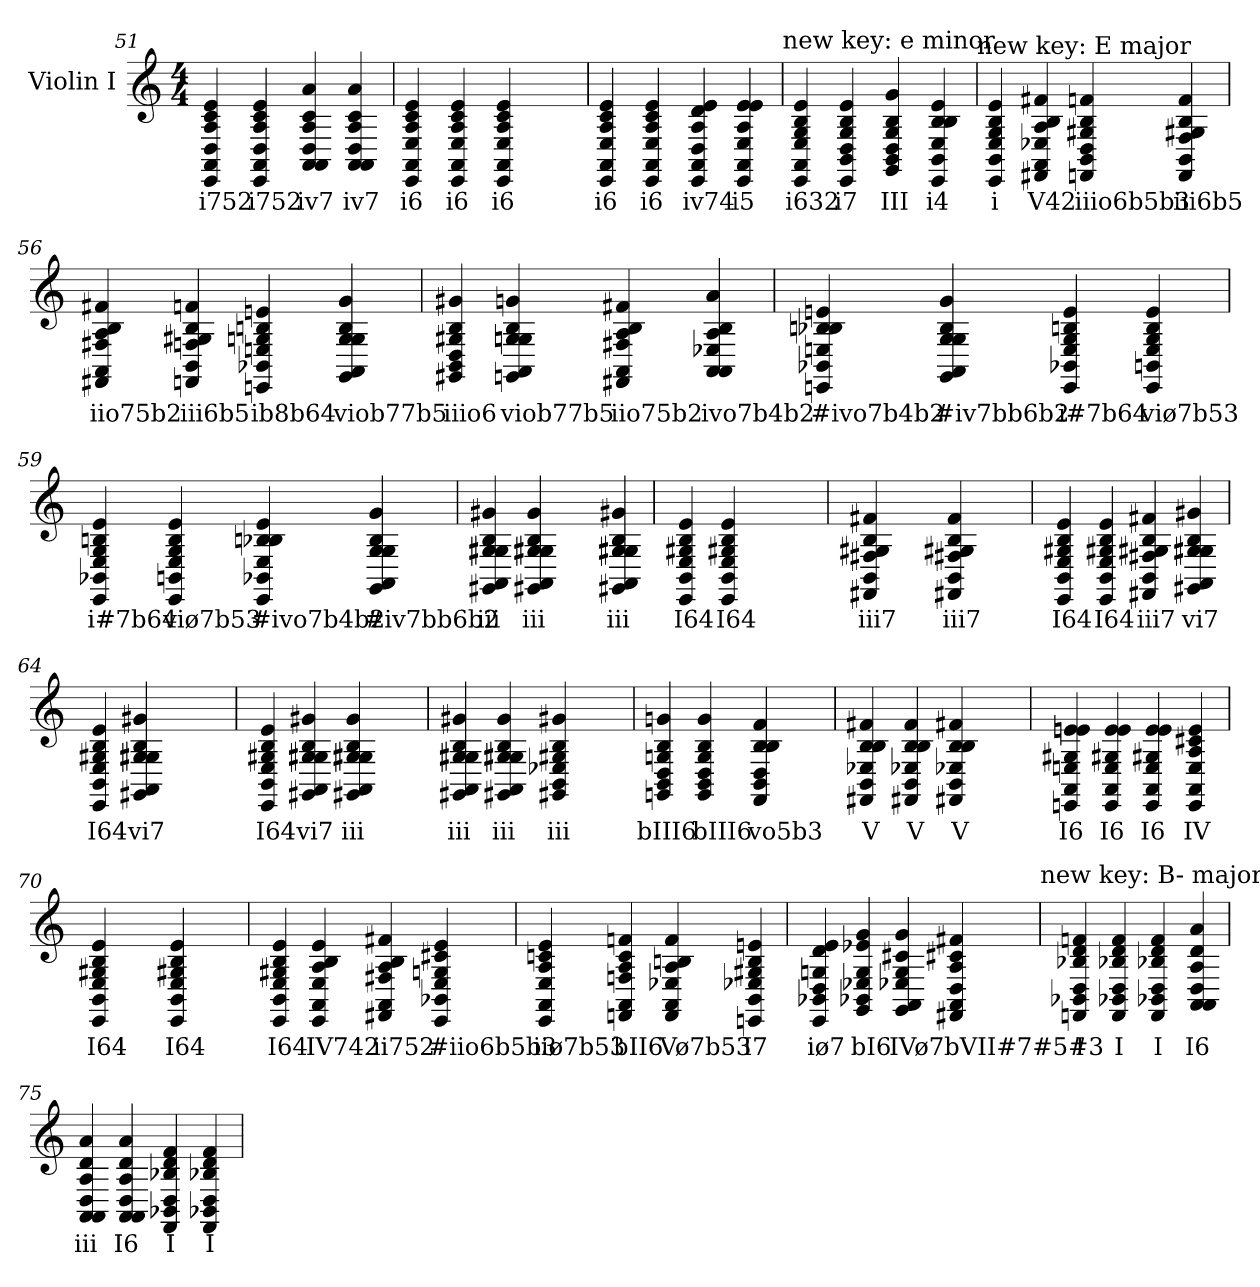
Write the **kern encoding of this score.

**kern	**text
*part1	*part1
*staff1	*staff1
*I"Violin I	*
*I'Vln	*
*clefG2	*
*k[]	*
*M4/4	*
=51	=51
4EE 4AA 4D 4A 4c 4e	i752
4EE 4AA 4D 4A 4c 4e	i752
4AA 4AA 4D 4A 4c 4a	iv7
4AA 4AA 4D 4A 4c 4a	iv7
!!LO:LB:g=z
=52	=52
4EE 4AA 4E 4A 4c 4e	i6
4EE 4AA 4E 4A 4c 4e	i6
4EE 4AA 4E 4A 4c 4e	i6
4ryy	.
=53	=53
4EE 4AA 4E 4A 4c 4e	i6
4EE 4AA 4E 4A 4c 4e	i6
4EE 4AA 4D 4A 4d 4e	iv74
4EE 4AA 4E 4A 4e 4e	i5
!LO:TX:t=new key&colon; e minor	!
=54	=54
4EE 4AA 4E 4G 4B 4e	i632
4EE 4BB 4D 4G 4B 4e	i7
4GG 4BB 4D 4G 4B 4g	III
4EE 4BB 4E 4B 4B 4e	i4
!LO:TX:t=new key&colon; E major	!
!!LO:PB:g=z
=55	=55
4EE 4BB 4E 4G 4B 4e	i
4FF#X 4AA 4E-X 4A 4B 4f#X	V42
4FFn 4BB 4D 4G#X 4B 4fn	iiio6b5b3
4FF 4BB 4F 4G#X 4B 4f	iii6b5
=56	=56
4FF#X 4AA 4F#X 4A 4B 4f#X	iio75b2
4FFn 4BB 4Fn 4G#X 4B 4fn	iii6b5
4EEn 4BB-X 4En 4Gn 4Bn 4en	ib8b64
4GG 4AA 4G 4G 4B 4g	viob77b5
=57	=57
4GG#X 4BB 4D 4G#X 4B 4g#X	iiio6
4GGn 4AA 4Gn 4Gn 4B 4gn	viob77b5
4FF#X 4AA 4F#X 4A 4B 4f#X	iio75b2
4AA 4AA 4E-X 4A 4B 4a	ivo7b4b2
=58	=58
4EEn 4BB-X 4En 4B-X 4Bn 4en	#ivo7b4b2
4GG 4AA 4G 4G 4B 4g	#iv7bb6b2
4EE 4BB-X 4E 4G 4Bn 4e	i#7b64
4EE 4BBn 4E 4G 4B 4e	viø7b53
=59	=59
4EE 4BB-X 4E 4G 4Bn 4e	i#7b64
4EE 4BBn 4E 4G 4B 4e	viø7b53
4EE 4BB-X 4E 4B-X 4Bn 4e	#ivo7b4b2
4GG 4AA 4G 4G 4B 4g	#iv7bb6b2
!!LO:LB:g=z
=60	=60
4GG#X 4AA 4G#X 4G#X 4B 4g#X	iii
4GG#X 4AA 4G#X 4G#X 4B 4g#	iii
4ryy	.
4GG#X 4AA 4G#X 4G#X 4B 4g#X	iii
=61	=61
4EE 4BB 4E 4G#X 4B 4e	I64
4EE 4BB 4E 4G#X 4B 4e	I64
2ryy	.
=62	=62
4FF#X 4BB 4F#X 4G#X 4B 4f#X	iii7
4ryy	.
4FF#X 4BB 4F#X 4G#X 4B 4f#	iii7
4ryy	.
=63	=63
4EE 4BB 4E 4G#X 4B 4e	I64
4EE 4BB 4E 4G#X 4B 4e	I64
4FF#X 4BB 4F#X 4G#X 4B 4f#X	iii7
4GG#X 4AA 4G#X 4G#X 4B 4g#X	vi7
=64	=64
4EE 4BB 4E 4G#X 4B 4e	I64
4GG#X 4AA 4G#X 4G#X 4B 4g#X	vi7
2ryy	.
!!LO:PB:g=z
=65	=65
4EE 4BB 4E 4G#X 4B 4e	I64
4GG#X 4AA 4G#X 4G#X 4B 4g#X	vi7
4GG#X 4AA 4G#X 4G#X 4B 4g#	iii
4ryy	.
=66	=66
4GG#X 4AA 4G#X 4G#X 4B 4g#X	iii
4GG#X 4AA 4G#X 4G#X 4B 4g#	iii
4GG#X 4BB 4E-X 4G#X 4B 4g#X	iii
4ryy	.
=67	=67
4GGn 4BB 4D 4Gn 4B 4gn	bIII6
4GG 4BB 4D 4G 4B 4g	bIII6
4FF 4BB 4D 4B 4B 4f	vo5b3
4ryy	.
=68	=68
4FF#X 4BB 4E-X 4B 4B 4f#X	V
4FF#X 4BB 4E-X 4B 4B 4f#	V
4FF#X 4BB 4E-X 4B 4B 4f#X	V
4ryy	.
!!LO:LB:g=z
=69	=69
4EEn 4AA 4En 4G#X 4en 4en	I6
4EE 4AA 4E 4G#X 4e 4e	I6
4EE 4AA 4E 4G#X 4e 4e	I6
4EE 4AA 4E 4A 4c#X 4e	IV
=70	=70
4EE 4BB 4E 4G#X 4B 4e	I64
4ryy	.
4EE 4BB 4E 4G#X 4B 4e	I64
4ryy	.
!!LO:PB:g=z
=71	=71
4EE 4BB 4E 4G#X 4B 4e	I64
4EE 4AA 4E 4A 4B 4e	IV742
4FF#X 4AA 4F#X 4A 4B 4f#X	ii752
4EE 4BB-X 4E 4Gn 4c#X 4e	#iio6b5b3
=72	=72
4EE 4AA 4E 4A 4cn 4e	iiø7b53
4FFn 4AA 4Fn 4A 4c 4fn	bII6
4FF 4AA 4E-X 4A 4Bn 4f	Vø7b53
4EEn 4BB 4E-X 4G#X 4B 4en	I7
=73	=73
4EE 4BB-X 4D 4Gn 4d 4e	iø7
4GG 4BB-X 4E-X 4G 4e-X 4g	bI6
4GG 4AA 4E-X 4G 4c#X 4g	IVø7
4FF#X 4AA 4D 4A 4c#X 4f#X	bVII#7#5#3
!LO:TX:t=new key&colon; B- major	!
!!LO:LB:g=z
=74	=74
4FFn 4BB-X 4D 4B-X 4d 4fn	I
4FF 4BB-X 4D 4B-X 4d 4f	I
4FF 4BB-X 4D 4B-X 4d 4f	I
4AA 4AA 4D 4A 4d 4a	I6
=75	=75
4AA 4AA 4D 4A 4d 4a	iii
4AA 4AA 4D 4A 4d 4a	I6
4FF 4BB-X 4D 4B-X 4d 4f	I
4FF 4BB-X 4D 4B-X 4d 4f	I
=	=
*-	*-
